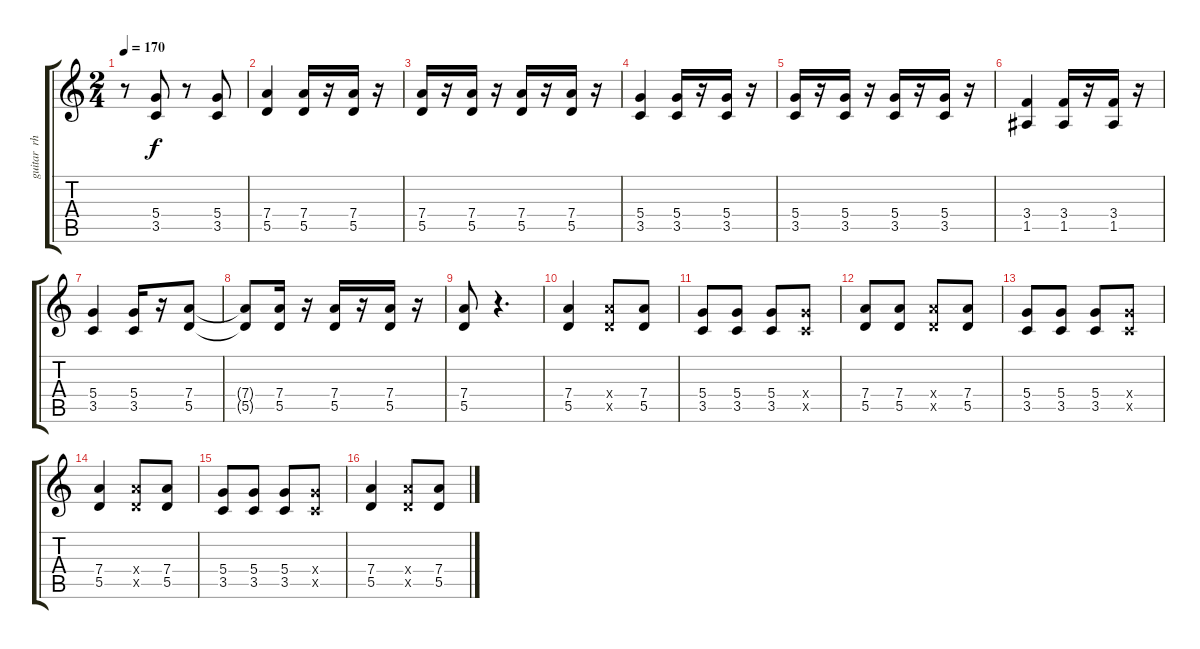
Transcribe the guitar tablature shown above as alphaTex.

\track ("guitar  rhythm  one" "guitar  rh") {instrument distortionguitar}
\staff {score tabs}
\tuning (E4 B3 G3 D3 A2 E2) {hide}
\ts (2 4)
\tempo 170
\clef g2
\ks c
r.8{dy f} (5.4 3.5).8 r.8 (5.4 3.5).8 |
(7.4 5.5).4 (7.4 5.5).16 r.16 (7.4 5.5).16 r.16 |
(7.4 5.5).16 r.16 (7.4 5.5).16 r.16 (7.4 5.5).16 r.16 (7.4 5.5).16 r.16 |
(5.4 3.5).4 (5.4 3.5).16 r.16 (5.4 3.5).16 r.16 |
(5.4 3.5).16 r.16 (5.4 3.5).16 r.16 (5.4 3.5).16 r.16 (5.4 3.5).16 r.16 |
(3.4 1.5).4 (3.4 1.5).16 r.16 (3.4 1.5).16 r.16 |
(5.4 3.5).4 (5.4 3.5).16 r.16 (7.4 5.5).8 |
(7.4{t} 5.5{t}).8 (7.4 5.5).16 r.16 (7.4 5.5).16 r.16 (7.4 5.5).16 r.16 |
(7.4 5.5).8 r.4{d} |
(7.4 5.5).4 (7.4{x} 5.5{x}).8 (7.4 5.5).8 |
(5.4 3.5).8 (5.4 3.5).8 (5.4 3.5).8 (5.4{x} 3.5{x}).8 |
(7.4 5.5).8 (7.4 5.5).8 (7.4{x} 5.5{x}).8 (7.4 5.5).8 |
(5.4 3.5).8 (5.4 3.5).8 (5.4 3.5).8 (5.4{x} 3.5{x}).8 |
(7.4 5.5).4 (7.4{x} 5.5{x}).8 (7.4 5.5).8 |
(5.4 3.5).8 (5.4 3.5).8 (5.4 3.5).8 (5.4{x} 3.5{x}).8 |
(7.4 5.5).4 (7.4{x} 5.5{x}).8 (7.4 5.5).8
